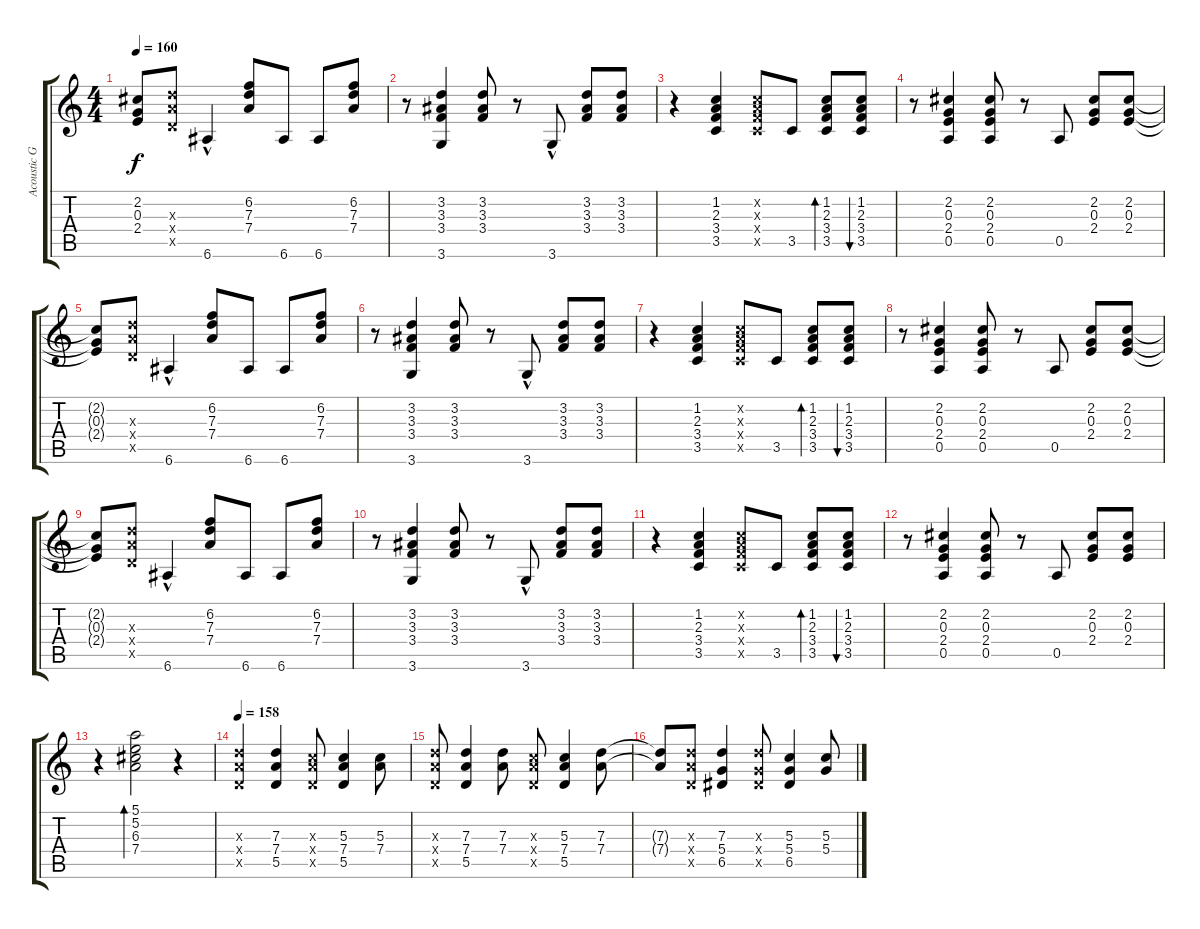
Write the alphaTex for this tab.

\track ("Acoustic Guitar" "Acoustic G") {instrument acousticguitarsteel}
\staff {score tabs}
\tuning (E4 B3 G3 D3 A2 E2) {hide}
\ts (4 4)
\tempo 160
\clef g2
\ks c
(2.2{t} 0.3{t} 2.4{t}).8{dy f} (7.3{x} 7.4{x} 5.5{x}).8 6.6{hac}.4 (6.2 7.3 7.4).8 6.6.8 6.6.8 (6.2 7.3 7.4).8 |
r.8 (3.2 3.3 3.4 3.6).4 (3.2 3.3 3.4).8 r.8 3.6{hac}.8 (3.2 3.3 3.4).8 (3.2 3.3 3.4).8 |
r.4 (1.2 2.3 3.4 3.5).4 (1.2{x} 2.3{x} 3.4{x} 3.5{x}).8 3.5.8 (1.2 2.3 3.4 3.5).8{bd 60} (1.2 2.3 3.4 3.5).8{bu 60} |
r.8 (2.2 0.3 2.4 0.5).4 (2.2 0.3 2.4 0.5).8 r.8 0.5.8 (2.2 0.3 2.4).8 (2.2 0.3 2.4).8 |
(2.2{t} 0.3{t} 2.4{t}).8 (7.3{x} 7.4{x} 5.5{x}).8 6.6{hac}.4 (6.2 7.3 7.4).8 6.6.8 6.6.8 (6.2 7.3 7.4).8 |
r.8 (3.2 3.3 3.4 3.6).4 (3.2 3.3 3.4).8 r.8 3.6{hac}.8 (3.2 3.3 3.4).8 (3.2 3.3 3.4).8 |
r.4 (1.2 2.3 3.4 3.5).4 (1.2{x} 2.3{x} 3.4{x} 3.5{x}).8 3.5.8 (1.2 2.3 3.4 3.5).8{bd 60} (1.2 2.3 3.4 3.5).8{bu 60} |
r.8 (2.2 0.3 2.4 0.5).4 (2.2 0.3 2.4 0.5).8 r.8 0.5.8 (2.2 0.3 2.4).8 (2.2 0.3 2.4).8 |
(2.2{t} 0.3{t} 2.4{t}).8 (7.3{x} 7.4{x} 5.5{x}).8 6.6{hac}.4 (6.2 7.3 7.4).8 6.6.8 6.6.8 (6.2 7.3 7.4).8 |
r.8 (3.2 3.3 3.4 3.6).4 (3.2 3.3 3.4).8 r.8 3.6{hac}.8 (3.2 3.3 3.4).8 (3.2 3.3 3.4).8 |
r.4 (1.2 2.3 3.4 3.5).4 (1.2{x} 2.3{x} 3.4{x} 3.5{x}).8 3.5.8 (1.2 2.3 3.4 3.5).8{bd 60} (1.2 2.3 3.4 3.5).8{bu 60} |
r.8 (2.2 0.3 2.4 0.5).4 (2.2 0.3 2.4 0.5).8 r.8 0.5.8 (2.2 0.3 2.4).8 (2.2 0.3 2.4).8 |
r.4 (5.1 5.2 6.3 7.4).2{bd 240} r.4 |
\tempo 158
(7.3{x} 7.4{x} 5.5{x}).4 (7.3 7.4 5.5).4 (5.3{x} 7.4{x} 5.5{x}).8 (5.3 7.4 5.5).4 (5.3 7.4).8 |
(7.3{x} 7.4{x} 5.5{x}).8 (7.3 7.4 5.5).4 (7.3 7.4).8 (5.3{x} 7.4{x} 5.5{x}).8 (5.3 7.4 5.5).4 (7.3 7.4).8 |
(7.3{t} 7.4{t}).8 (7.3{x} 7.4{x} 5.5{x}).8 (7.3 5.4 6.5).4 (7.3{x} 5.4{x} 6.5{x}).8 (5.3 5.4 6.5).4 (5.3 5.4).8
